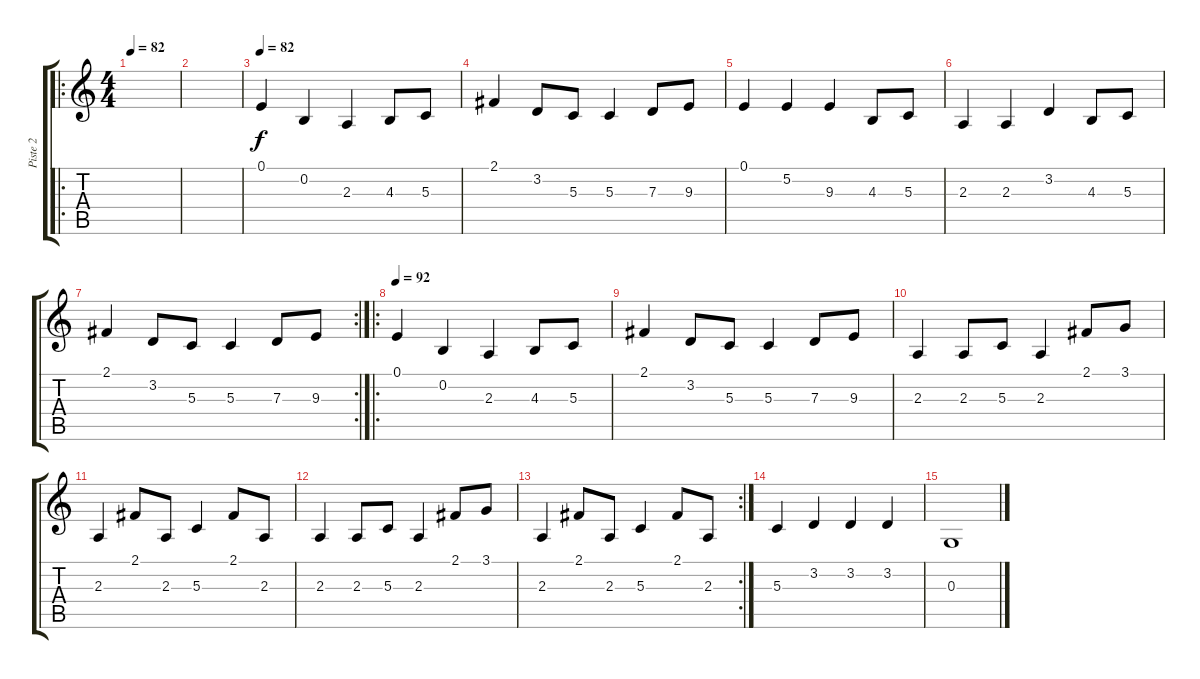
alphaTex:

\track ("Piste 2" "Piste 2") {instrument flute}
\staff {score tabs}
\tuning (E4 B3 G3 D3 A2 E2) {hide}
\ro
\ts (4 4)
\tempo 82
\clef g2
\ks c
|
|
\tempo 82
0.1.4 0.2.4 2.3.4 4.3.8 5.3.8 |
2.1.4 3.2.8 5.3.8 5.3.4 7.3.8 9.3.8 |
0.1.4 5.2.4 9.3.4 4.3.8 5.3.8 |
2.3.4 2.3.4 3.2.4 4.3.8 5.3.8 |
\rc 2
2.1.4 3.2.8 5.3.8 5.3.4 7.3.8 9.3.8 |
\ro
\tempo 92
0.1.4 0.2.4 2.3.4 4.3.8 5.3.8 |
2.1.4 3.2.8 5.3.8 5.3.4 7.3.8 9.3.8 |
2.3.4 2.3.8 5.3.8 2.3.4 2.1.8 3.1.8 |
2.3.4 2.1.8 2.3.8 5.3.4 2.1.8 2.3.8 |
2.3.4 2.3.8 5.3.8 2.3.4 2.1.8 3.1.8 |
\rc 2
2.3.4 2.1.8 2.3.8 5.3.4 2.1.8 2.3.8 |
5.3.4 3.2.4 3.2.4 3.2.4 |
0.3.1
